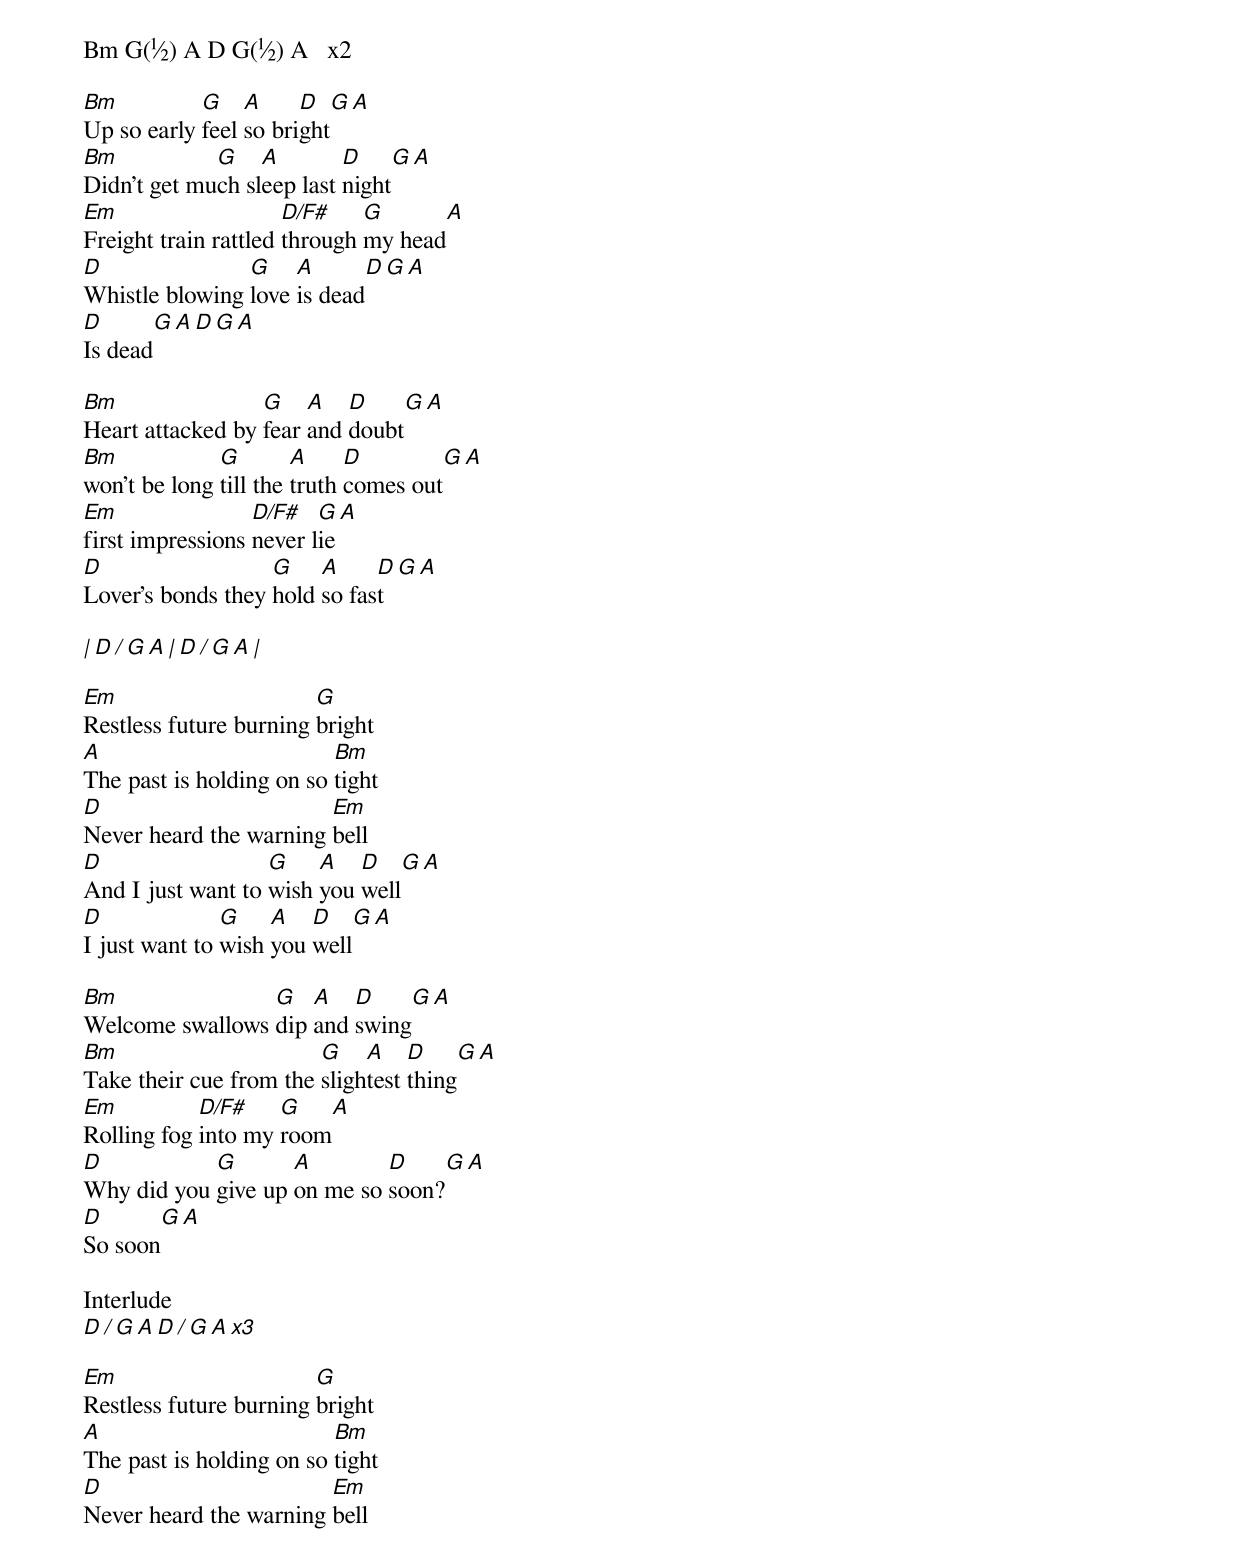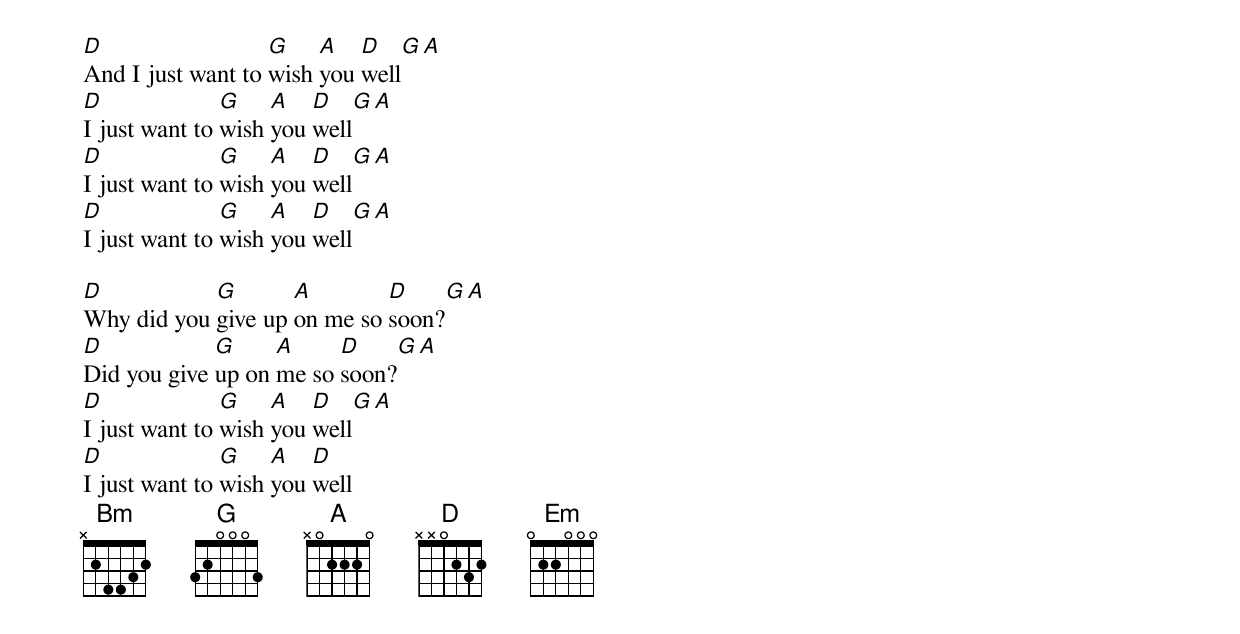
Bm G(½) A D G(½) A   x2

Bm          G    A     D     G   A
Up so early feel so bright
Bm           G    A        D     G   A
Didn't get much sleep last night
Em                    D/F#    G      A
Freight train rattled through my head
D               G    A      D     G  A
Whistle blowing love is dead
D         G   A    D     G   A
Is dead

Bm                G    A   D     G   A
Heart attacked by fear and doubt
Bm            G        A     D         G   A
won't be long till the truth comes out
Em                D/F#   G    A
first impressions never lie
D                  G    A     D       G   A
Lover's bonds they hold so fast

| D / G A | D / G A |

Em                      G
Restless future burning bright
A                         Bm
The past is holding on so tight
D                       Em
Never heard the warning bell
D                  G    A   D     G   A
And I just want to wish you well
D              G    A   D      G   A
I just want to wish you well

Bm               G   A   D      G  A
Welcome swallows dip and swing
Bm                      G    A    D      G  A
Take their cue from the slightest thing
Em          D/F#    G     A
Rolling fog into my room
D           G       A        D        G    A
Why did you give up on me so soon?
D      G   A
So soon

Interlude
D / G A  D / G A  x3

Em                      G
Restless future burning bright
A                         Bm
The past is holding on so tight
D                       Em
Never heard the warning bell
D                  G    A   D     G   A
And I just want to wish you well
D              G    A   D      G   A
I just want to wish you well
D              G    A   D      G   A
I just want to wish you well
D              G    A   D      G   A
I just want to wish you well

D           G       A        D        G    A
Why did you give up on me so soon?
D            G     A     D        G    A
Did you give up on me so soon?
D              G    A   D      G   A
I just want to wish you well
D              G    A   D
I just want to wish you well
